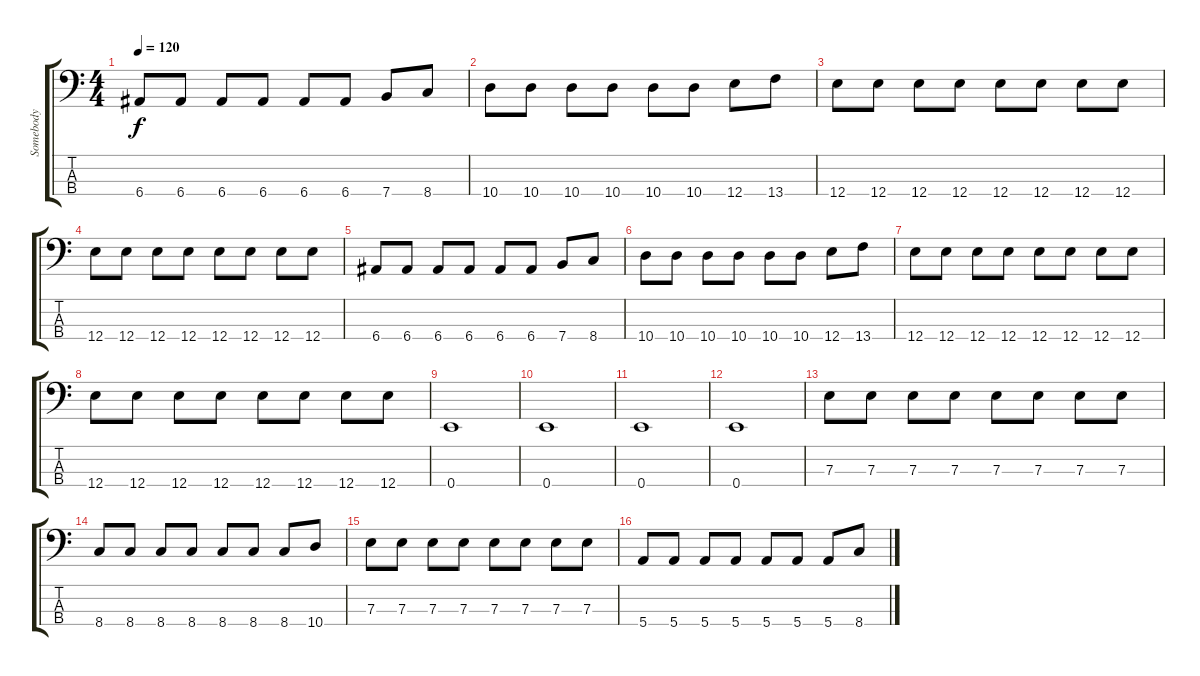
\track ("Somebody" "Somebody") {instrument acousticguitarsteel}
\staff {score tabs}
\tuning (G2 D2 A1 E1) {hide}
\ts (4 4)
\tempo 120
\clef f4
\ks c
6.4.8{dy f} 6.4.8 6.4.8 6.4.8 6.4.8 6.4.8 7.4.8 8.4.8 |
10.4.8 10.4.8 10.4.8 10.4.8 10.4.8 10.4.8 12.4.8 13.4.8 |
12.4.8 12.4.8 12.4.8 12.4.8 12.4.8 12.4.8 12.4.8 12.4.8 |
12.4.8 12.4.8 12.4.8 12.4.8 12.4.8 12.4.8 12.4.8 12.4.8 |
6.4.8 6.4.8 6.4.8 6.4.8 6.4.8 6.4.8 7.4.8 8.4.8 |
10.4.8 10.4.8 10.4.8 10.4.8 10.4.8 10.4.8 12.4.8 13.4.8 |
12.4.8 12.4.8 12.4.8 12.4.8 12.4.8 12.4.8 12.4.8 12.4.8 |
12.4.8 12.4.8 12.4.8 12.4.8 12.4.8 12.4.8 12.4.8 12.4.8 |
0.4.1 |
0.4.1 |
0.4.1 |
0.4.1 |
7.3.8 7.3.8 7.3.8 7.3.8 7.3.8 7.3.8 7.3.8 7.3.8 |
8.4.8 8.4.8 8.4.8 8.4.8 8.4.8 8.4.8 8.4.8 10.4.8 |
7.3.8 7.3.8 7.3.8 7.3.8 7.3.8 7.3.8 7.3.8 7.3.8 |
5.4.8 5.4.8 5.4.8 5.4.8 5.4.8 5.4.8 5.4.8 8.4.8
